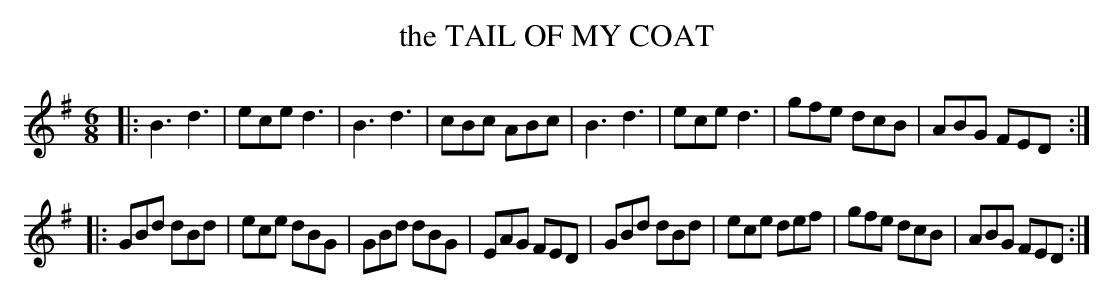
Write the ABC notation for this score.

X:1
T: the TAIL OF MY COAT
M: 6/8
L: 1/8
K: G
|:\
B3 d3 | ece d3 | B3 d3 | cBc ABc |\
B3 d3 | ece d3 | gfe dcB | ABG FED :|
|:\
GBd dBd | ece dBG | GBd dBG | EAG FED |\
GBd dBd | ece def | gfe dcB | ABG FED :|
